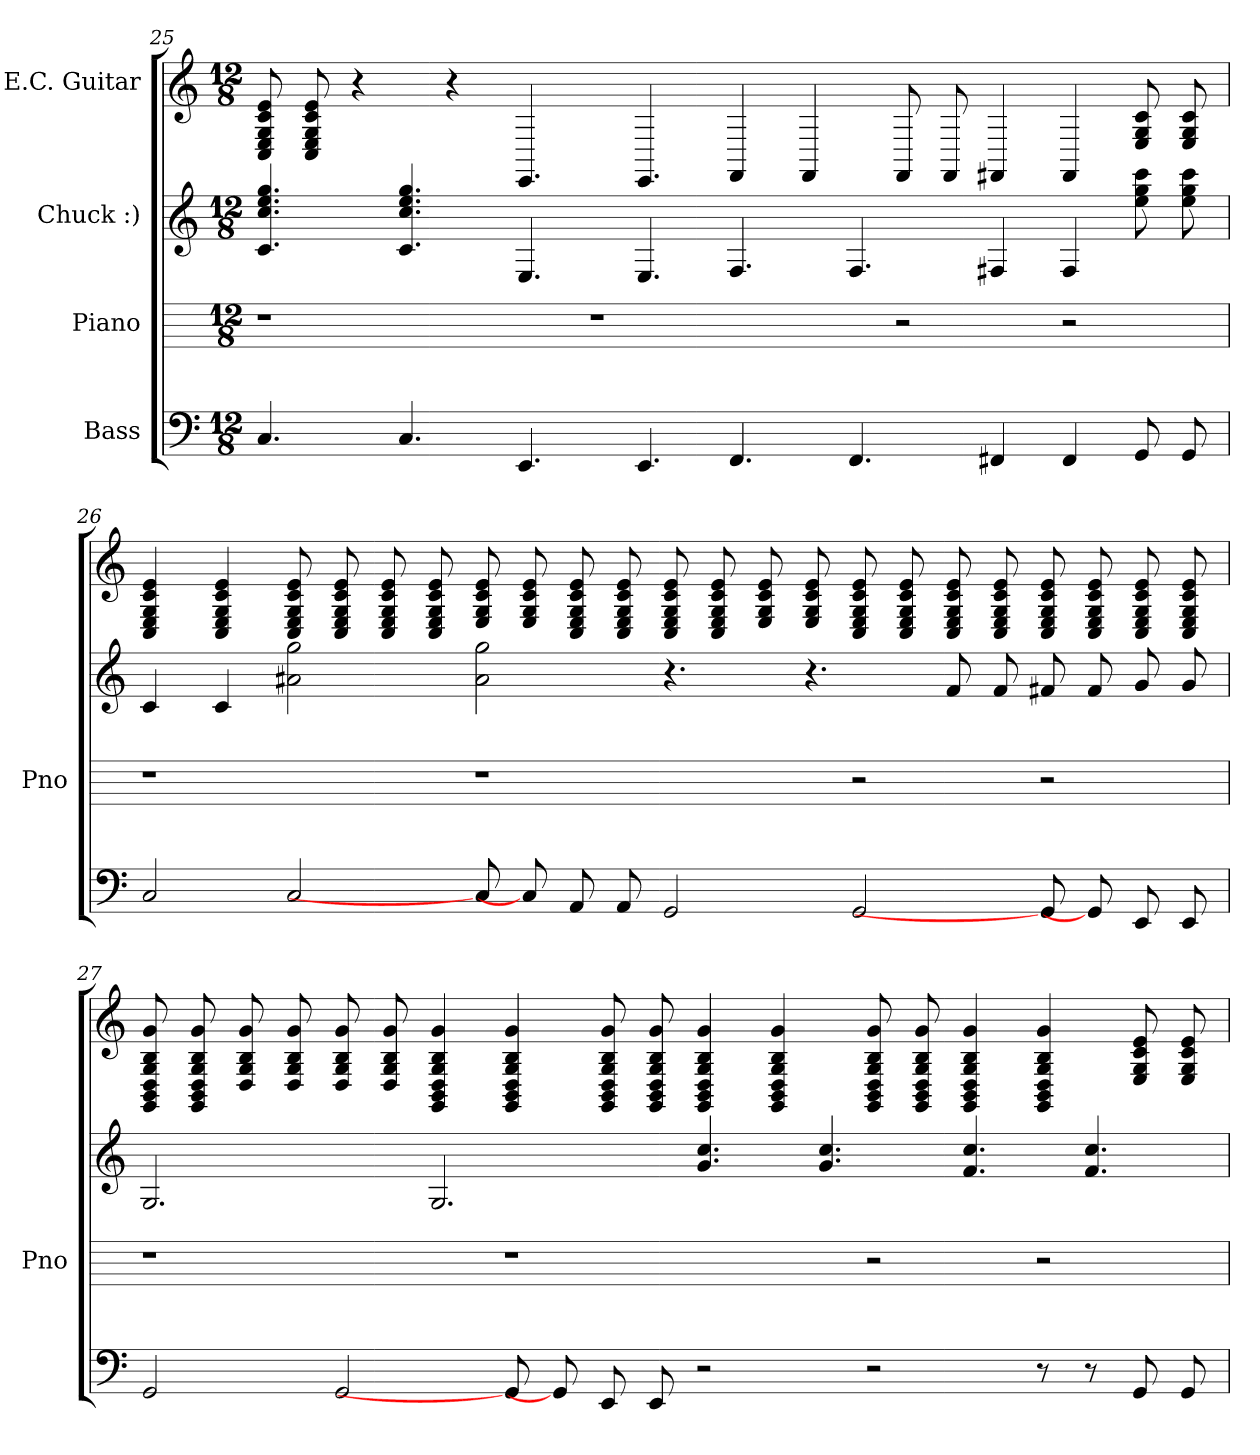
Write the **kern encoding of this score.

**kern	**kern	**kern	**kern
*part4	*part3	*part2	*part1
*staff4	*staff3	*staff2	*staff1
*I"Bass	*I"Piano	*I"Chuck :)	*I"E.C. Guitar
*	*I'Pno	*	*
*	*	*	*
*k[]	*k[]	*k[]	*k[]
*M12/8	*M12/8	*M12/8	*M12/8
=25	=25	=25	=25
4.C	1r	4.gg 4.ee 4.cc 4.c	8e 8c 8G 8E 8C
.	.	.	8e 8c 8G 8E 8C
.	.	.	4r
4.C	.	4.gg 4.ee 4.cc 4.c	.
.	.	.	4r
4.EE	.	4.E	4.EE
.	1r	.	.
4.EE	.	4.E	4.EE
4.FF	.	4.F	4FF
.	.	.	4FF
4.FF	.	4.F	.
.	2r	.	8FF
.	.	.	8FF
4FF#	.	4F#	4FF#
4FF#	2r	4F#	4FF#
8GG	.	8ccc 8gg 8ee	8c 8G 8E
8GG	.	8ccc 8gg 8ee	8c 8G 8E
=26	=26	=26	=26
2C	1r	4c	4e 4c 4G 4E 4C
.	.	4c	4e 4c 4G 4E 4C
2C	.	2gg 2a#	8e 8c 8G 8E 8C
.	.	.	8e 8c 8G 8E 8C
.	.	.	8e 8c 8G 8E 8C
.	.	.	8e 8c 8G 8E 8C
8C]	1r	2gg 2a#	8e 8c 8G 8E
8C]	.	.	8e 8c 8G 8E
8AA	.	.	8e 8c 8G 8E 8C
8AA	.	.	8e 8c 8G 8E 8C
2GG	.	4.r	8e 8c 8G 8E 8C
.	.	.	8e 8c 8G 8E 8C
.	.	.	8e 8c 8G 8E
.	.	4.r	8e 8c 8G 8E
2GG	2r	.	8e 8c 8G 8E 8C
.	.	.	8e 8c 8G 8E 8C
.	.	8f	8e 8c 8G 8E 8C
.	.	8f	8e 8c 8G 8E 8C
8GG]	2r	8f#	8e 8c 8G 8E 8C
8GG]	.	8f#	8e 8c 8G 8E 8C
8EE	.	8g	8e 8c 8G 8E 8C
8EE	.	8g	8e 8c 8G 8E 8C
=27	=27	=27	=27
2GG	1r	2.G	8g 8B 8G 8D 8BB 8GG
.	.	.	8g 8B 8G 8D 8BB 8GG
.	.	.	8g 8B 8G 8D
.	.	.	8g 8B 8G 8D
2GG	.	.	8g 8B 8G 8D
.	.	.	8g 8B 8G 8D
.	.	2.G	4g 4B 4G 4D 4BB 4GG
8GG]	1r	.	4g 4B 4G 4D 4BB 4GG
8GG]	.	.	.
8EE	.	.	8g 8B 8G 8D 8BB 8GG
8EE	.	.	8g 8B 8G 8D 8BB 8GG
2r	.	4.cc 4.g	4g 4B 4G 4D 4BB 4GG
.	.	.	4g 4B 4G 4D 4BB 4GG
.	.	4.cc 4.g	.
2r	2r	.	8g 8B 8G 8D 8BB 8GG
.	.	.	8g 8B 8G 8D 8BB 8GG
.	.	4.cc 4.f	4g 4B 4G 4D 4BB 4GG
8r	2r	.	4g 4B 4G 4D 4BB 4GG
8r	.	4.cc 4.f	.
8GG	.	.	8e 8c 8G 8E
8GG	.	.	8e 8c 8G 8E
=	=	=	=
*-	*-	*-	*-
